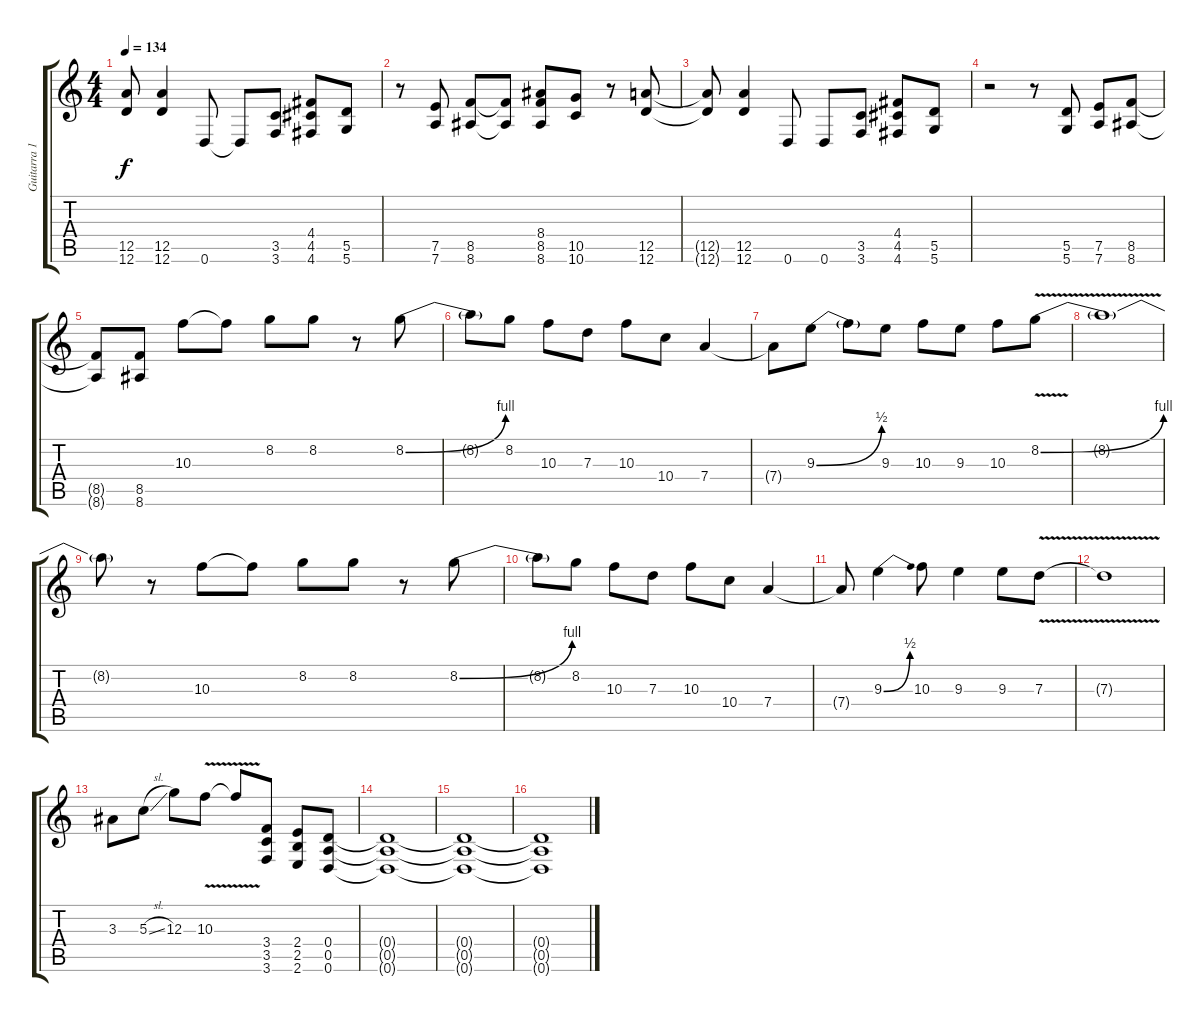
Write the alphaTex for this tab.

\track ("Guitarra 1 [Joe Perry]" "Guitarra 1") {instrument overdrivenguitar}
\staff {score tabs}
\tuning (E4 B3 G3 D3 A2 D2) {hide}
\ts (4 4)
\tempo 134
\clef g2
\ks c
(12.5{t} 12.6{t}).8{dy f} (12.5 12.6).4 0.6.8 0.6{t}.8 (3.5 3.6).8 (4.4 4.5 4.6).8 (5.5 5.6).8 |
r.8 (7.5 7.6).8 (8.5 8.6).8 (8.5{t} 8.6{t}).8 (8.4 8.5 8.6).8 (10.5 10.6).8 r.8 (12.5 12.6).8 |
(12.5{t} 12.6{t}).8 (12.5 12.6).4 0.6.8 0.6.8 (3.5 3.6).8 (4.4 4.5 4.6).8 (5.5 5.6).8 |
r.2 r.8 (5.5 5.6).8 (7.5 7.6).8 (8.5 8.6).8 |
(8.5{t} 8.6{t}).8 (8.5 8.6).8 10.3.8 10.3{t}.8 8.2.8 8.2.8 r.8 8.2{be (bend 0 0 60 4)}.8 |
8.2{t}.8 8.2.8 10.3.8 7.3.8 10.3.8 10.4.8 7.4.4 |
7.4{t}.8 9.3{be (bend 0 0 60 2)}.8 9.3{t}.8 9.3.8 10.3.8 9.3.8 10.3.8 8.2{be (bend 0 0 60 4) v}.8 |
8.2{t}.1 |
8.2{t}.8 r.8 10.3.8 10.3{t}.8 8.2.8 8.2.8 r.8 8.2{be (bend 0 0 60 4)}.8 |
8.2{t}.8 8.2.8 10.3.8 7.3.8 10.3.8 10.4.8 7.4.4 |
7.4{t}.8 9.3{be (bend 0 0 60 2)}.4 10.3.8 9.3.4 9.3.8 7.3{v}.8 |
7.3{t}.1 |
3.3.8 5.3{sl}.8 12.3.8 10.3{v}.8 10.3{t}.8 (3.4 3.5 3.6).8 (2.4 2.5 2.6).8 (0.4 0.5 0.6).8 |
(0.4{t} 0.5{t} 0.6{t}).1 |
(0.4{t} 0.5{t} 0.6{t}).1 |
(0.4{t} 0.5{t} 0.6{t}).1
